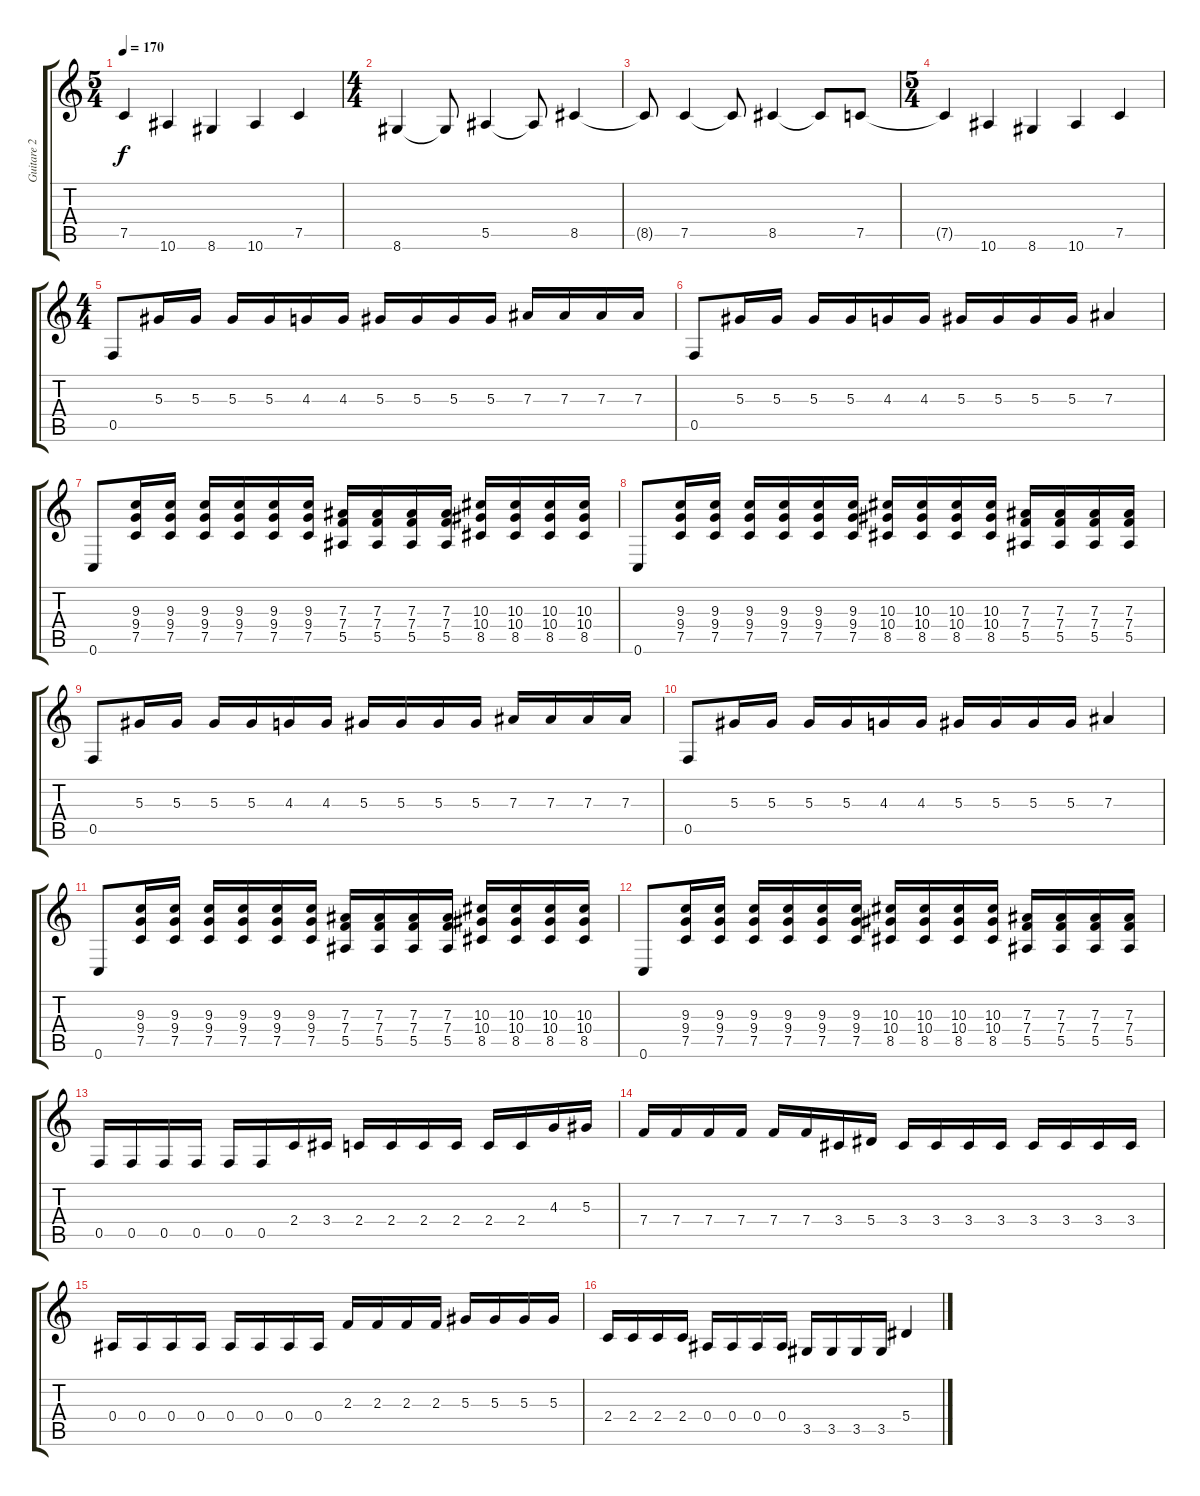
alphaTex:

\track ("Guitare 2" "Guitare 2") {instrument distortionguitar}
\staff {score tabs}
\tuning (C4 G3 Eb3 Bb2 F2 C2) {hide}
\ts (5 4)
\tempo 170
\clef g2
\ks c
7.5{t}.4{dy f} 10.6.4 8.6.4 10.6.4 7.5.4 |
\ts (4 4)
8.6.4 8.6{t}.8 5.5.4 5.5{t}.8 8.5.4 |
8.5{t}.8 7.5.4 7.5{t}.8 8.5.4 8.5{t}.8 7.5.8 |
\ts (5 4)
7.5{t}.4 10.6.4 8.6.4 10.6.4 7.5.4 |
\ts (4 4)
0.5.8 5.3.16 5.3.16 5.3.16 5.3.16 4.3.16 4.3.16 5.3.16 5.3.16 5.3.16 5.3.16 7.3.16 7.3.16 7.3.16 7.3.16 |
0.5.8 5.3.16 5.3.16 5.3.16 5.3.16 4.3.16 4.3.16 5.3.16 5.3.16 5.3.16 5.3.16 7.3.4 |
0.6.8 (9.3 9.4 7.5).16 (9.3 9.4 7.5).16 (9.3 9.4 7.5).16 (9.3 9.4 7.5).16 (9.3 9.4 7.5).16 (9.3 9.4 7.5).16 (7.3 7.4 5.5).16 (7.3 7.4 5.5).16 (7.3 7.4 5.5).16 (7.3 7.4 5.5).16 (10.3 10.4 8.5).16 (10.3 10.4 8.5).16 (10.3 10.4 8.5).16 (10.3 10.4 8.5).16 |
0.6.8 (9.3 9.4 7.5).16 (9.3 9.4 7.5).16 (9.3 9.4 7.5).16 (9.3 9.4 7.5).16 (9.3 9.4 7.5).16 (9.3 9.4 7.5).16 (10.3 10.4 8.5).16 (10.3 10.4 8.5).16 (10.3 10.4 8.5).16 (10.3 10.4 8.5).16 (7.3 7.4 5.5).16 (7.3 7.4 5.5).16 (7.3 7.4 5.5).16 (7.3 7.4 5.5).16 |
0.5.8 5.3.16 5.3.16 5.3.16 5.3.16 4.3.16 4.3.16 5.3.16 5.3.16 5.3.16 5.3.16 7.3.16 7.3.16 7.3.16 7.3.16 |
0.5.8 5.3.16 5.3.16 5.3.16 5.3.16 4.3.16 4.3.16 5.3.16 5.3.16 5.3.16 5.3.16 7.3.4 |
0.6.8 (9.3 9.4 7.5).16 (9.3 9.4 7.5).16 (9.3 9.4 7.5).16 (9.3 9.4 7.5).16 (9.3 9.4 7.5).16 (9.3 9.4 7.5).16 (7.3 7.4 5.5).16 (7.3 7.4 5.5).16 (7.3 7.4 5.5).16 (7.3 7.4 5.5).16 (10.3 10.4 8.5).16 (10.3 10.4 8.5).16 (10.3 10.4 8.5).16 (10.3 10.4 8.5).16 |
0.6.8 (9.3 9.4 7.5).16 (9.3 9.4 7.5).16 (9.3 9.4 7.5).16 (9.3 9.4 7.5).16 (9.3 9.4 7.5).16 (9.3 9.4 7.5).16 (10.3 10.4 8.5).16 (10.3 10.4 8.5).16 (10.3 10.4 8.5).16 (10.3 10.4 8.5).16 (7.3 7.4 5.5).16 (7.3 7.4 5.5).16 (7.3 7.4 5.5).16 (7.3 7.4 5.5).16 |
0.5.16 0.5.16 0.5.16 0.5.16 0.5.16 0.5.16 2.4.16 3.4.16 2.4.16 2.4.16 2.4.16 2.4.16 2.4.16 2.4.16 4.3.16 5.3.16 |
7.4.16 7.4.16 7.4.16 7.4.16 7.4.16 7.4.16 3.4.16 5.4.16 3.4.16 3.4.16 3.4.16 3.4.16 3.4.16 3.4.16 3.4.16 3.4.16 |
0.4.16 0.4.16 0.4.16 0.4.16 0.4.16 0.4.16 0.4.16 0.4.16 2.3.16 2.3.16 2.3.16 2.3.16 5.3.16 5.3.16 5.3.16 5.3.16 |
2.4.16 2.4.16 2.4.16 2.4.16 0.4.16 0.4.16 0.4.16 0.4.16 3.5.16 3.5.16 3.5.16 3.5.16 5.4.4
